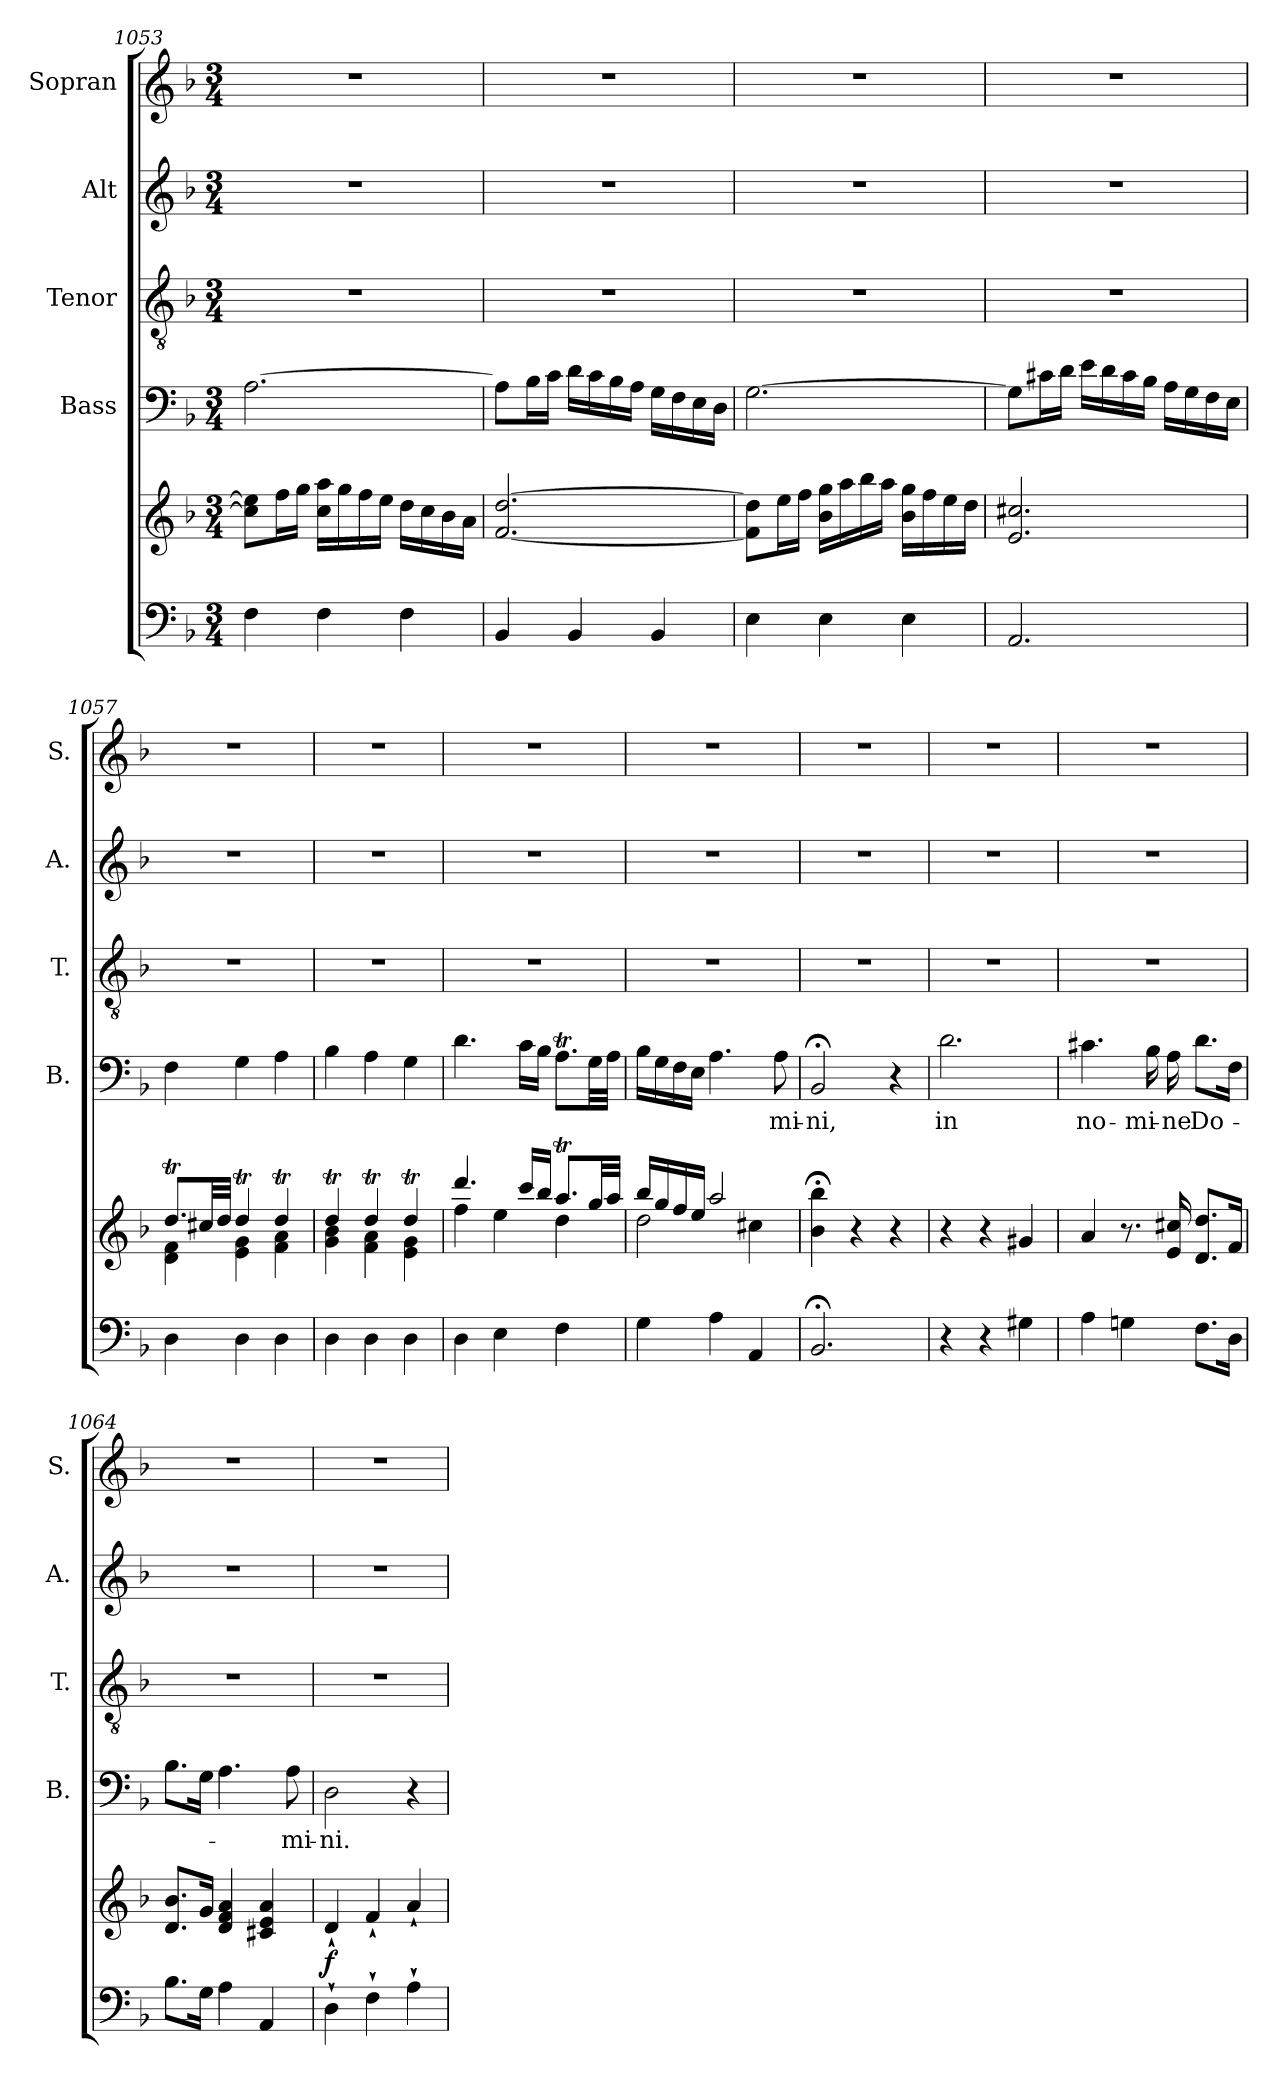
**kern	**kern	**dynam	**kern	**text	**kern	**kern	**kern
*part5	*part5	*part5	*part4	*part4	*part3	*part2	*part1
*staff6	*staff5	*staff5/6	*staff4	*staff4	*staff3	*staff2	*staff1
*	*	*	*I"Bass	*	*I"Tenor	*I"Alt	*I"Sopran
*	*	*	*I'B.	*	*I'T.	*I'A.	*I'S.
*clefF4	*clefG2	*	*clefF4	*	*clefGv2	*clefG2	*clefG2
*k[b-]	*k[b-]	*	*k[b-]	*	*k[b-]	*k[b-]	*k[b-]
*F:	*F:	*	*F:	*	*F:	*F:	*F:
*M3/4	*M3/4	*	*M3/4	*	*M3/4	*M3/4	*M3/4
=1053	=1053	=1053	=1053	=1053	=1053	=1053	=1053
4F\	8cc\] 8ee\]L	.	[2.A\	.	2.r	2.r	2.r
.	16ff\L	.	.	.	.	.	.
.	16gg\JJ	.	.	.	.	.	.
4F\	16cc\ 16aa\LL	.	.	.	.	.	.
.	16gg\	.	.	.	.	.	.
.	16ff\	.	.	.	.	.	.
.	16ee\JJ	.	.	.	.	.	.
4F\	16dd\LL	.	.	.	.	.	.
.	16cc\	.	.	.	.	.	.
.	16b-\	.	.	.	.	.	.
.	16a\JJ	.	.	.	.	.	.
=1054	=1054	=1054	=1054	=1054	=1054	=1054	=1054
4BB-/	[2.f/ [2.dd/	.	8A\L]	.	2.r	2.r	2.r
.	.	.	16B-\L	.	.	.	.
.	.	.	16c\JJ	.	.	.	.
4BB-/	.	.	16d\LL	.	.	.	.
.	.	.	16c\	.	.	.	.
.	.	.	16B-\	.	.	.	.
.	.	.	16A\JJ	.	.	.	.
4BB-/	.	.	16G\LL	.	.	.	.
.	.	.	16F\	.	.	.	.
.	.	.	16E\	.	.	.	.
.	.	.	16D\JJ	.	.	.	.
!!LO:PB:g=z
=1055	=1055	=1055	=1055	=1055	=1055	=1055	=1055
4E\	8f\] 8dd\]L	.	[2.G\	.	2.r	2.r	2.r
.	16ee\L	.	.	.	.	.	.
.	16ff\JJ	.	.	.	.	.	.
4E\	16b-\ 16gg\LL	.	.	.	.	.	.
.	16aa\	.	.	.	.	.	.
.	16bb-\	.	.	.	.	.	.
.	16aa\JJ	.	.	.	.	.	.
4E\	16b-\ 16gg\LL	.	.	.	.	.	.
.	16ff\	.	.	.	.	.	.
.	16ee\	.	.	.	.	.	.
.	16dd\JJ	.	.	.	.	.	.
=1056	=1056	=1056	=1056	=1056	=1056	=1056	=1056
2.AA/	2.e/ 2.cc#X/	.	8G\L]	.	2.r	2.r	2.r
.	.	.	16c#X\L	.	.	.	.
.	.	.	16d\JJ	.	.	.	.
.	.	.	16e\LL	.	.	.	.
.	.	.	16d\	.	.	.	.
.	.	.	16c#\	.	.	.	.
.	.	.	16B-\JJ	.	.	.	.
.	.	.	16A\LL	.	.	.	.
.	.	.	16G\	.	.	.	.
.	.	.	16F\	.	.	.	.
.	.	.	16E\JJ	.	.	.	.
=1057	=1057	=1057	=1057	=1057	=1057	=1057	=1057
*	*^	*	*	*	*	*	*
4D\	8.ddT/L	4d\ 4f\	.	4F\	.	2.r	2.r	2.r
.	32cc#X/LL	.	.	.	.	.	.	.
.	32dd/JJJ	.	.	.	.	.	.	.
4D\	4ddT/	4e\ 4g\	.	4G\	.	.	.	.
4D\	4ddT/	4f\ 4a\	.	4A\	.	.	.	.
=1058	=1058	=1058	=1058	=1058	=1058	=1058	=1058	=1058
4D\	4ddT/	4g\ 4b-\	.	4B-\	.	2.r	2.r	2.r
4D\	4ddT/	4f\ 4a\	.	4A\	.	.	.	.
4D\	4ddT/	4e\ 4g\	.	4G\	.	.	.	.
=1059	=1059	=1059	=1059	=1059	=1059	=1059	=1059	=1059
4D\	4.ddd/	4ff\	.	4.d\	.	2.r	2.r	2.r
4E\	.	4ee\	.	.	.	.	.	.
.	16ccc/LL	.	.	16c\LL	.	.	.	.
.	16bb-/JJ	.	.	16B-\JJ	.	.	.	.
4F\	8.aat/L	4dd\	.	8.At\L	.	.	.	.
.	32gg/LL	.	.	32G\LL	.	.	.	.
.	32aa/JJJ	.	.	32A\JJJ	.	.	.	.
!!LO:LB:g=z
=1060	=1060	=1060	=1060	=1060	=1060	=1060	=1060	=1060
4G\	16bb-/LL	2dd\	.	16B-\LL	.	2.r	2.r	2.r
.	16gg/	.	.	16G\	.	.	.	.
.	16ff/	.	.	16F\	.	.	.	.
.	16ee/JJ	.	.	16E\JJ	.	.	.	.
4A\	2aa/	.	.	4.A\	.	.	.	.
4AA/	.	4cc#X\	.	.	.	.	.	.
!	!	!	!	!	!LO:LY:b	!	!	!
.	.	.	.	8A\	-mi-	.	.	.
*	*v	*v	*	*	*	*	*	*
=1061	=1061	=1061	=1061	=1061	=1061	=1061	=1061
!	!	!	!	!LO:LY:b	!	!	!
2.BB-;</	4b-\;< 4bb-\;<	.	2BB-;</	-ni,	2.r	2.r	2.r
.	4r	.	.	.	.	.	.
.	4r	.	4r	.	.	.	.
=1062	=1062	=1062	=1062	=1062	=1062	=1062	=1062
!	!	!	!	!LO:LY:b	!	!	!
4r	4r	.	2.d\	in	2.r	2.r	2.r
4r	4r	.	.	.	.	.	.
4G#X\	4g#X/	.	.	.	.	.	.
=1063	=1063	=1063	=1063	=1063	=1063	=1063	=1063
!	!	!	!	!LO:LY:b	!	!	!
4A\	4a/	.	4.c#X\	no-	2.r	2.r	2.r
4Gn\	8.r	.	.	.	.	.	.
!	!	!	!	!LO:LY:b	!	!	!
.	.	.	16B-\	-mi-	.	.	.
!	!	!	!	!LO:LY:b	!	!	!
.	16e/ 16cc#X/	.	16A\	-ne	.	.	.
!	!	!	!	!LO:LY:b	!	!	!
8.F\L	8.d/ 8.dd/L	.	8.d\L	Do-	.	.	.
16D\Jk	16f/Jk	.	16F\Jk	.	.	.	.
=1064	=1064	=1064	=1064	=1064	=1064	=1064	=1064
8.B-\L	8.d/ 8.b-/L	.	8.B-\L	.	2.r	2.r	2.r
16G\Jk	16g/Jk	.	16G\Jk	.	.	.	.
4A\	4d/ 4f/ 4a/	.	4.A\	.	.	.	.
4AA/	4c#X/ 4e/ 4a/	.	.	.	.	.	.
!	!	!	!	!LO:LY:b	!	!	!
.	.	.	8A\	-mi-	.	.	.
=1065	=1065	=1065	=1065	=1065	=1065	=1065	=1065
!	!	!LO:DY:b	!	!LO:LY:b	!	!	!
4D`>\	4d`</	f	2D\	-ni.	2.r	2.r	2.r
4F`>\	4f`</	.	.	.	.	.	.
4A`>\	4a`</	.	4r	.	.	.	.
=	=	=	=	=	=	=	=
*-	*-	*-	*-	*-	*-	*-	*-
